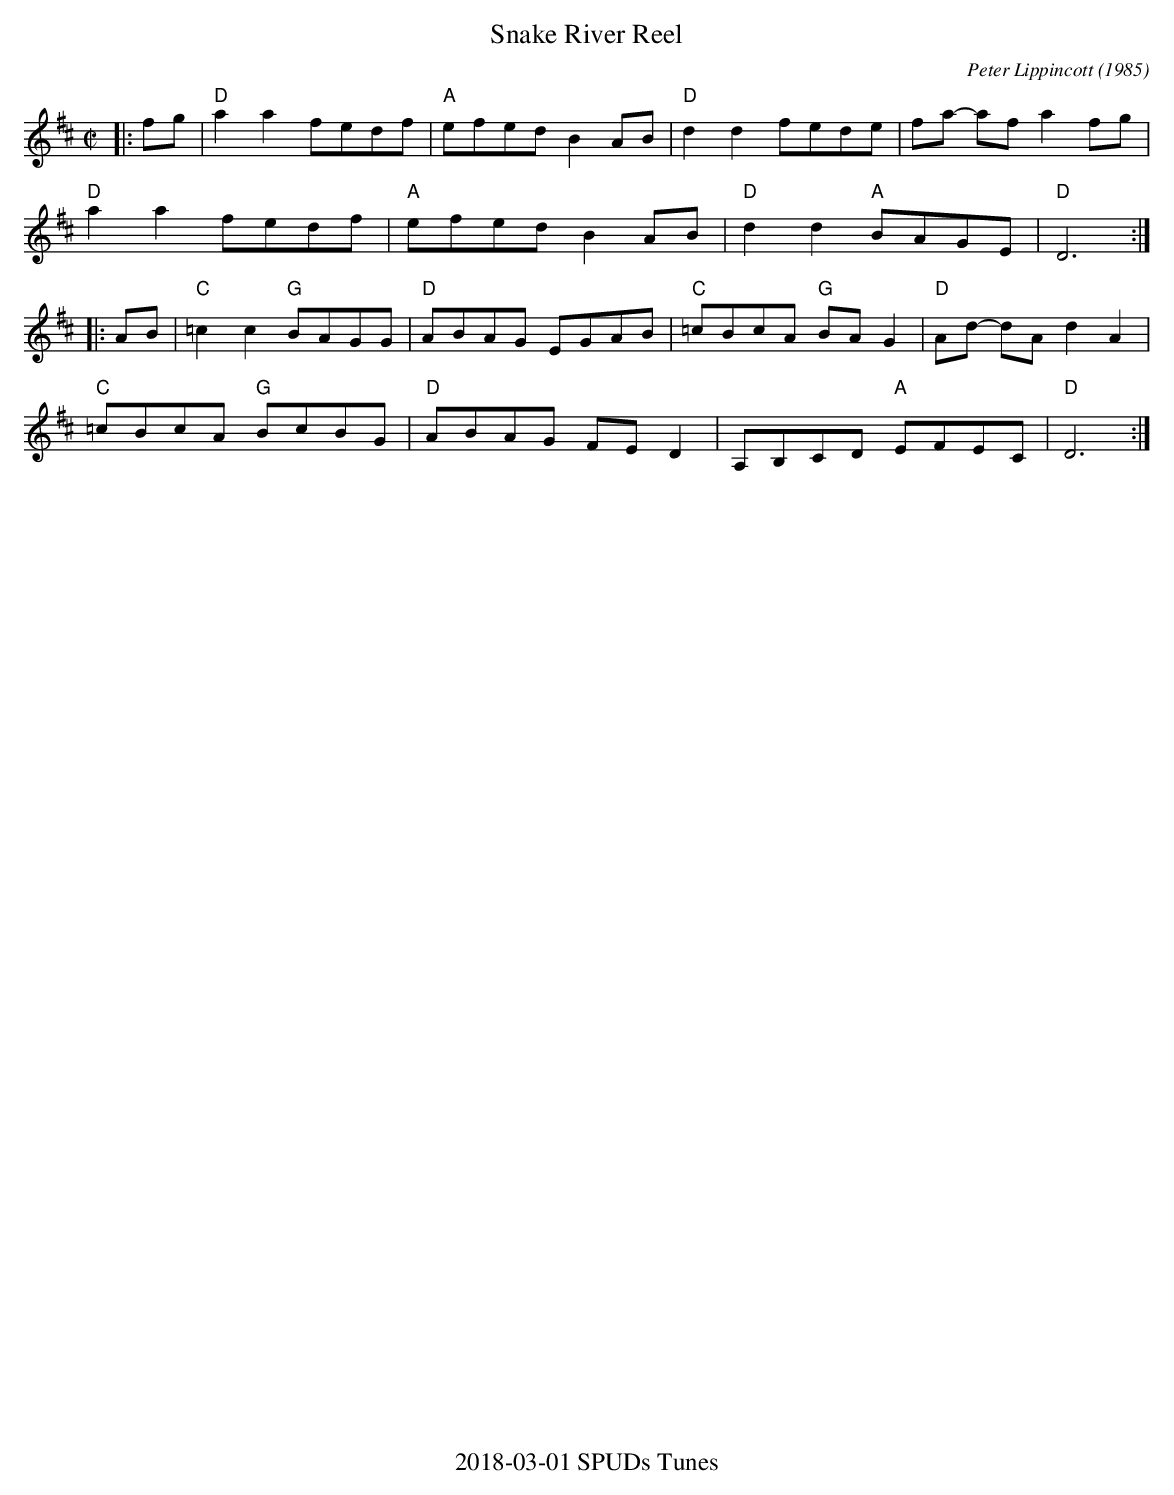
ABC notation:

X:1
T:Snake River Reel
C:Peter Lippincott (1985)
L:1/8
M:C|
K:D
|: fg | "D"a2a2 fedf | "A"efed B2AB | "D"d2d2 fede | fa- af a2fg |
         "D"a2a2 fedf | "A"efed B2AB | "D"d2d2 "A"BAGE | "D"D6 :|
|: AB | "C"=c2c2 "G"BAGG | "D"ABAG EGAB | "C"=cBcA "G"BAG2 | "D"Ad- dA d2A2 |
         "C"=cBcA "G"BcBG | "D"ABAG FED2 | A,B,CD "A"EFEC | "D"D6 :|
